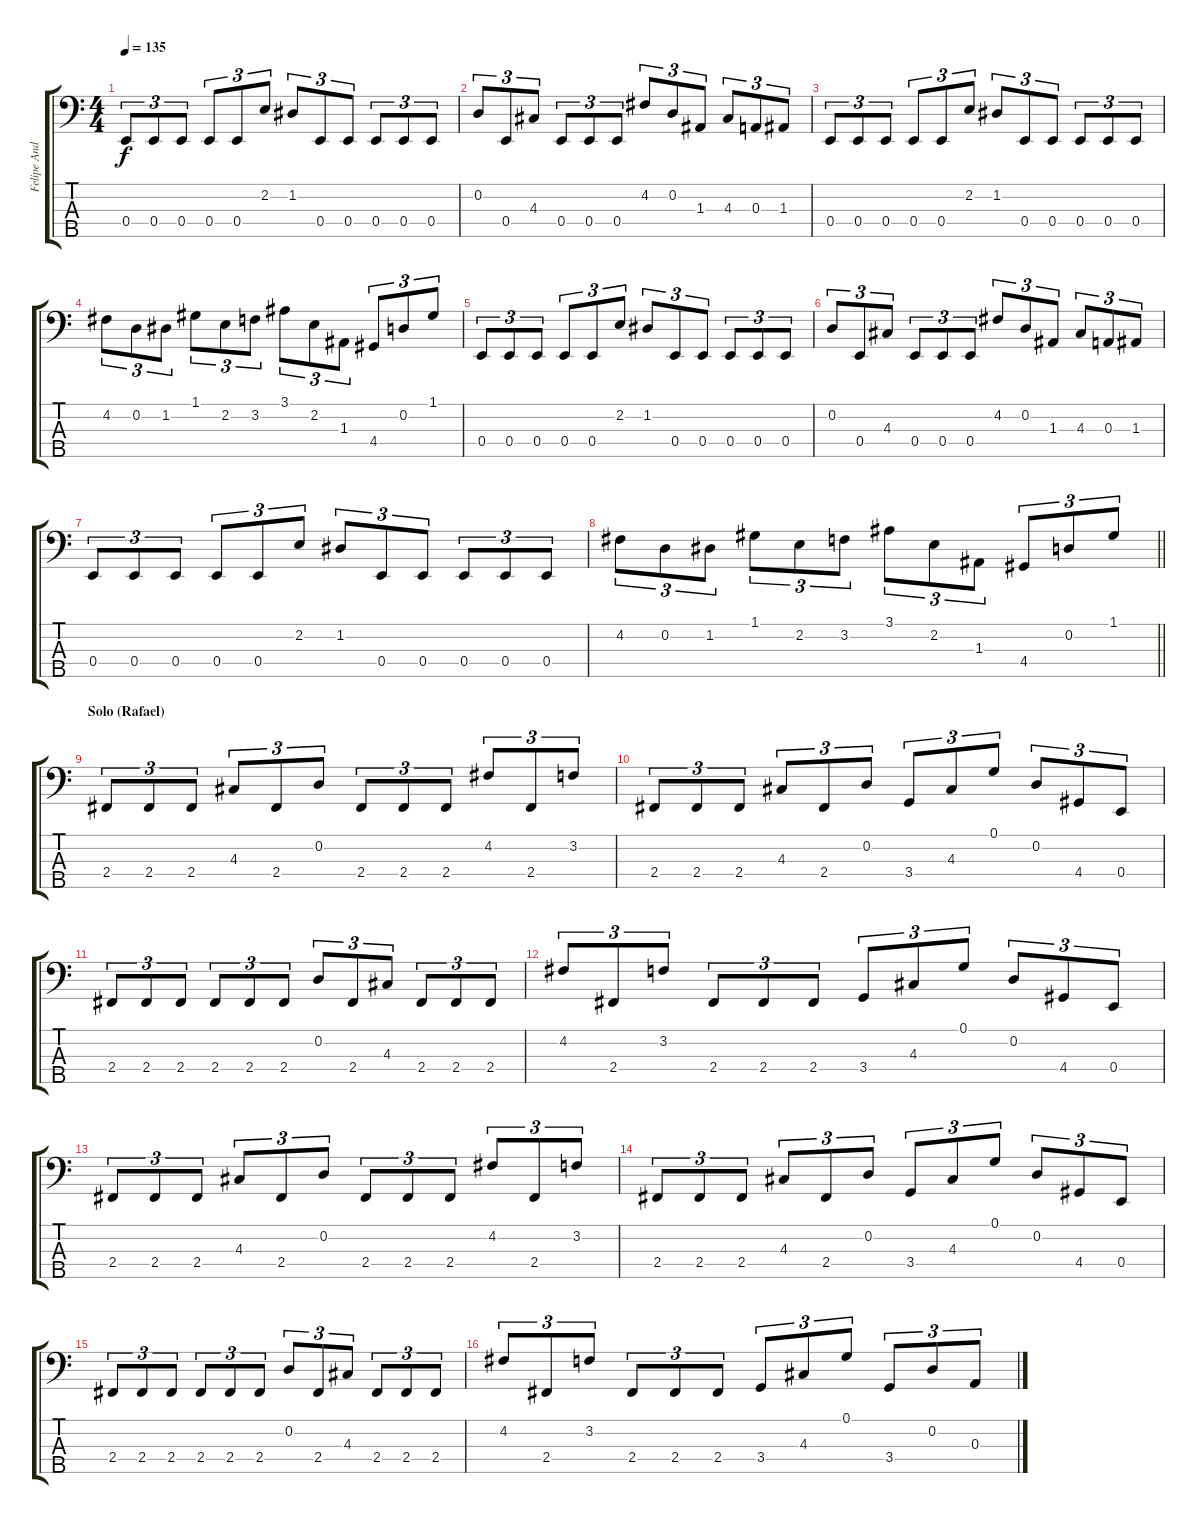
\track ("Felipe Andreoli" "Felipe And") {instrument electricbassfinger}
\staff {score tabs}
\tuning (G2 D2 A1 E1 B0) {hide}
\ts (4 4)
\tempo 135
\clef f4
\ks c
0.4.8{tu (3 2) dy f} 0.4.8{tu (3 2)} 0.4.8{tu (3 2)} 0.4.8{tu (3 2)} 0.4.8{tu (3 2)} 2.2.8{tu (3 2)} 1.2.8{tu (3 2)} 0.4.8{tu (3 2)} 0.4.8{tu (3 2)} 0.4.8{tu (3 2)} 0.4.8{tu (3 2)} 0.4.8{tu (3 2)} |
0.2.8{tu (3 2)} 0.4.8{tu (3 2)} 4.3.8{tu (3 2)} 0.4.8{tu (3 2)} 0.4.8{tu (3 2)} 0.4.8{tu (3 2)} 4.2.8{tu (3 2)} 0.2.8{tu (3 2)} 1.3.8{tu (3 2)} 4.3.8{tu (3 2)} 0.3.8{tu (3 2)} 1.3.8{tu (3 2)} |
0.4.8{tu (3 2)} 0.4.8{tu (3 2)} 0.4.8{tu (3 2)} 0.4.8{tu (3 2)} 0.4.8{tu (3 2)} 2.2.8{tu (3 2)} 1.2.8{tu (3 2)} 0.4.8{tu (3 2)} 0.4.8{tu (3 2)} 0.4.8{tu (3 2)} 0.4.8{tu (3 2)} 0.4.8{tu (3 2)} |
4.2.8{tu (3 2)} 0.2.8{tu (3 2)} 1.2.8{tu (3 2)} 1.1.8{tu (3 2)} 2.2.8{tu (3 2)} 3.2.8{tu (3 2)} 3.1.8{tu (3 2)} 2.2.8{tu (3 2)} 1.3.8{tu (3 2)} 4.4.8{tu (3 2)} 0.2.8{tu (3 2)} 1.1.8{tu (3 2)} |
0.4.8{tu (3 2)} 0.4.8{tu (3 2)} 0.4.8{tu (3 2)} 0.4.8{tu (3 2)} 0.4.8{tu (3 2)} 2.2.8{tu (3 2)} 1.2.8{tu (3 2)} 0.4.8{tu (3 2)} 0.4.8{tu (3 2)} 0.4.8{tu (3 2)} 0.4.8{tu (3 2)} 0.4.8{tu (3 2)} |
0.2.8{tu (3 2)} 0.4.8{tu (3 2)} 4.3.8{tu (3 2)} 0.4.8{tu (3 2)} 0.4.8{tu (3 2)} 0.4.8{tu (3 2)} 4.2.8{tu (3 2)} 0.2.8{tu (3 2)} 1.3.8{tu (3 2)} 4.3.8{tu (3 2)} 0.3.8{tu (3 2)} 1.3.8{tu (3 2)} |
0.4.8{tu (3 2)} 0.4.8{tu (3 2)} 0.4.8{tu (3 2)} 0.4.8{tu (3 2)} 0.4.8{tu (3 2)} 2.2.8{tu (3 2)} 1.2.8{tu (3 2)} 0.4.8{tu (3 2)} 0.4.8{tu (3 2)} 0.4.8{tu (3 2)} 0.4.8{tu (3 2)} 0.4.8{tu (3 2)} |
\barLineRight lightlight
4.2.8{tu (3 2)} 0.2.8{tu (3 2)} 1.2.8{tu (3 2)} 1.1.8{tu (3 2)} 2.2.8{tu (3 2)} 3.2.8{tu (3 2)} 3.1.8{tu (3 2)} 2.2.8{tu (3 2)} 1.3.8{tu (3 2)} 4.4.8{tu (3 2)} 0.2.8{tu (3 2)} 1.1.8{tu (3 2)} |
\section ("" "Solo (Rafael)")
2.4.8{tu (3 2)} 2.4.8{tu (3 2)} 2.4.8{tu (3 2)} 4.3.8{tu (3 2)} 2.4.8{tu (3 2)} 0.2.8{tu (3 2)} 2.4.8{tu (3 2)} 2.4.8{tu (3 2)} 2.4.8{tu (3 2)} 4.2.8{tu (3 2)} 2.4.8{tu (3 2)} 3.2.8{tu (3 2)} |
2.4.8{tu (3 2)} 2.4.8{tu (3 2)} 2.4.8{tu (3 2)} 4.3.8{tu (3 2)} 2.4.8{tu (3 2)} 0.2.8{tu (3 2)} 3.4.8{tu (3 2)} 4.3.8{tu (3 2)} 0.1.8{tu (3 2)} 0.2.8{tu (3 2)} 4.4.8{tu (3 2)} 0.4.8{tu (3 2)} |
2.4.8{tu (3 2)} 2.4.8{tu (3 2)} 2.4.8{tu (3 2)} 2.4.8{tu (3 2)} 2.4.8{tu (3 2)} 2.4.8{tu (3 2)} 0.2.8{tu (3 2)} 2.4.8{tu (3 2)} 4.3.8{tu (3 2)} 2.4.8{tu (3 2)} 2.4.8{tu (3 2)} 2.4.8{tu (3 2)} |
4.2.8{tu (3 2)} 2.4.8{tu (3 2)} 3.2.8{tu (3 2)} 2.4.8{tu (3 2)} 2.4.8{tu (3 2)} 2.4.8{tu (3 2)} 3.4.8{tu (3 2)} 4.3.8{tu (3 2)} 0.1.8{tu (3 2)} 0.2.8{tu (3 2)} 4.4.8{tu (3 2)} 0.4.8{tu (3 2)} |
2.4.8{tu (3 2)} 2.4.8{tu (3 2)} 2.4.8{tu (3 2)} 4.3.8{tu (3 2)} 2.4.8{tu (3 2)} 0.2.8{tu (3 2)} 2.4.8{tu (3 2)} 2.4.8{tu (3 2)} 2.4.8{tu (3 2)} 4.2.8{tu (3 2)} 2.4.8{tu (3 2)} 3.2.8{tu (3 2)} |
2.4.8{tu (3 2)} 2.4.8{tu (3 2)} 2.4.8{tu (3 2)} 4.3.8{tu (3 2)} 2.4.8{tu (3 2)} 0.2.8{tu (3 2)} 3.4.8{tu (3 2)} 4.3.8{tu (3 2)} 0.1.8{tu (3 2)} 0.2.8{tu (3 2)} 4.4.8{tu (3 2)} 0.4.8{tu (3 2)} |
2.4.8{tu (3 2)} 2.4.8{tu (3 2)} 2.4.8{tu (3 2)} 2.4.8{tu (3 2)} 2.4.8{tu (3 2)} 2.4.8{tu (3 2)} 0.2.8{tu (3 2)} 2.4.8{tu (3 2)} 4.3.8{tu (3 2)} 2.4.8{tu (3 2)} 2.4.8{tu (3 2)} 2.4.8{tu (3 2)} |
4.2.8{tu (3 2)} 2.4.8{tu (3 2)} 3.2.8{tu (3 2)} 2.4.8{tu (3 2)} 2.4.8{tu (3 2)} 2.4.8{tu (3 2)} 3.4.8{tu (3 2)} 4.3.8{tu (3 2)} 0.1.8{tu (3 2)} 3.4.8{tu (3 2)} 0.2.8{tu (3 2)} 0.3.8{tu (3 2)}
